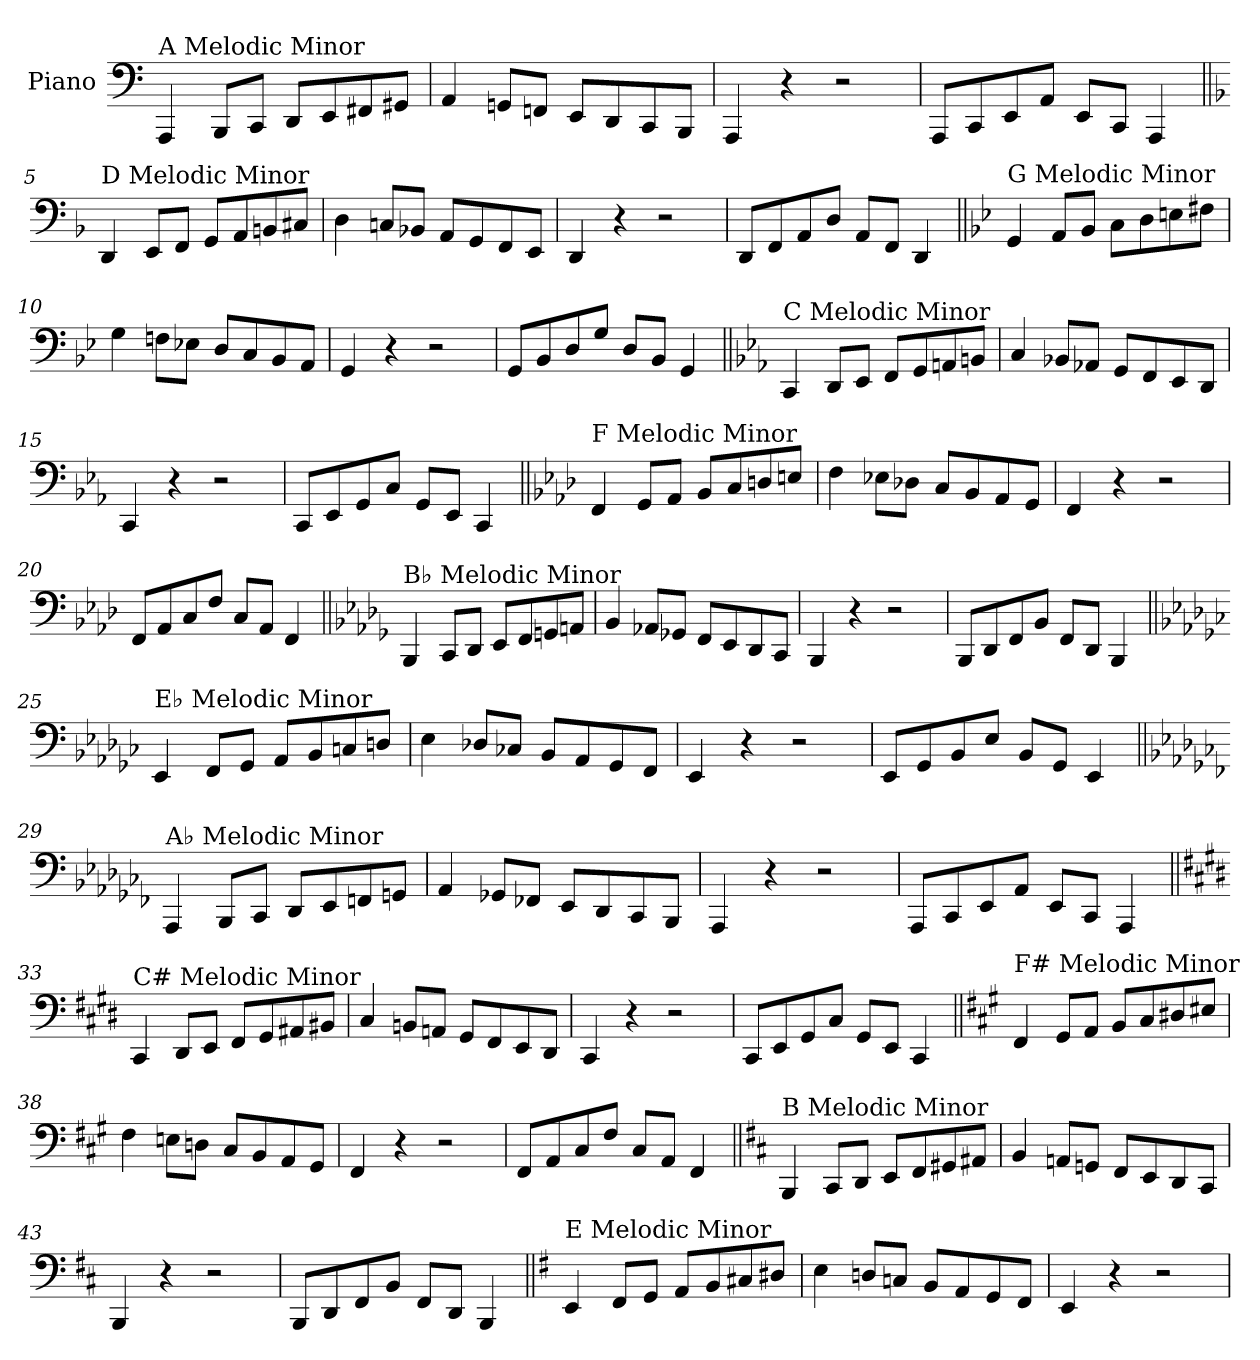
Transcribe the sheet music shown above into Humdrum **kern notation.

**kern
*part1
*staff1
*I"Piano
*I'Pno.
*clefF4
*k[]
=1
!LO:TX:a:t=A Melodic Minor
4AAA/
8BBB/L
8CC/J
8DD/L
8EE/
8FF#X/
8GG#X/J
=2
4AA/
8GGn/L
8FFn/J
8EE/L
8DD/
8CC/
8BBB/J
=3
4AAA/
4r
2r
=4
8AAA/L
8CC/
8EE/
8AA/J
8EE/L
8CC/J
4AAA/
!!LO:LB:g=z
=5||
*k[b-]
!LO:TX:a:t=D Melodic Minor
4DD/
8EE/L
8FF/J
8GG/L
8AA/
8BBn/
8C#X/J
=6
4D\
8Cn/L
8BB-X/J
8AA/L
8GG/
8FF/
8EE/J
=7
4DD/
4r
2r
=8
8DD/L
8FF/
8AA/
8D/J
8AA/L
8FF/J
4DD/
!!LO:LB:g=z
=9||
*k[b-e-]
!LO:TX:a:t=G Melodic Minor
4GG/
8AA/L
8BB-/J
8C\L
8D\
8En\
8F#X\J
=10
4G\
8Fn\L
8E-X\J
8D/L
8C/
8BB-/
8AA/J
=11
4GG/
4r
2r
=12
8GG/L
8BB-/
8D/
8G/J
8D/L
8BB-/J
4GG/
!!LO:LB:g=z
=13||
*k[b-e-a-]
!LO:TX:a:t=C Melodic Minor
4CC/
8DD/L
8EE-/J
8FF/L
8GG/
8AAn/
8BBn/J
=14
4C/
8BB-X/L
8AA-X/J
8GG/L
8FF/
8EE-/
8DD/J
=15
4CC/
4r
2r
=16
8CC/L
8EE-/
8GG/
8C/J
8GG/L
8EE-/J
4CC/
!!LO:LB:g=z
=17||
*k[b-e-a-d-]
!LO:TX:a:t=F Melodic Minor
4FF/
8GG/L
8AA-/J
8BB-/L
8C/
8Dn/
8En/J
=18
4F\
8E-X\L
8D-X\J
8C/L
8BB-/
8AA-/
8GG/J
=19
4FF/
4r
2r
=20
8FF/L
8AA-/
8C/
8F/J
8C/L
8AA-/J
4FF/
!!LO:LB:g=z
=21||
*k[b-e-a-d-g-]
!LO:TX:a:t=B♭ Melodic Minor
4BBB-/
8CC/L
8DD-/J
8EE-/L
8FF/
8GGn/
8AAn/J
=22
4BB-/
8AA-X/L
8GG-X/J
8FF/L
8EE-/
8DD-/
8CC/J
=23
4BBB-/
4r
2r
=24
8BBB-/L
8DD-/
8FF/
8BB-/J
8FF/L
8DD-/J
4BBB-/
!!LO:LB:g=z
=25||
*k[b-e-a-d-g-c-]
!LO:TX:a:t=E♭ Melodic Minor
4EE-/
8FF/L
8GG-/J
8AA-/L
8BB-/
8Cn/
8Dn/J
=26
4E-\
8D-X/L
8C-X/J
8BB-/L
8AA-/
8GG-/
8FF/J
=27
4EE-/
4r
2r
=28
8EE-/L
8GG-/
8BB-/
8E-/J
8BB-/L
8GG-/J
4EE-/
!!LO:LB:g=z
=29||
*k[b-e-a-d-g-c-f-]
!LO:TX:a:t=A♭ Melodic Minor
4AAA-/
8BBB-/L
8CC-/J
8DD-/L
8EE-/
8FFn/
8GGn/J
=30
4AA-/
8GG-X/L
8FF-X/J
8EE-/L
8DD-/
8CC-/
8BBB-/J
=31
4AAA-/
4r
2r
=32
8AAA-/L
8CC-/
8EE-/
8AA-/J
8EE-/L
8CC-/J
4AAA-/
!!LO:LB:g=z
=33||
*k[f#c#g#d#]
!LO:TX:a:t=C# Melodic Minor
4CC#/
8DD#/L
8EE/J
8FF#/L
8GG#/
8AA#X/
8BB#X/J
=34
4C#/
8BBn/L
8AAn/J
8GG#/L
8FF#/
8EE/
8DD#/J
=35
4CC#/
4r
2r
=36
8CC#/L
8EE/
8GG#/
8C#/J
8GG#/L
8EE/J
4CC#/
!!LO:LB:g=z
=37||
*k[f#c#g#]
!LO:TX:a:t=F# Melodic Minor
4FF#/
8GG#/L
8AA/J
8BB/L
8C#/
8D#X/
8E#X/J
=38
4F#\
8En\L
8Dn\J
8C#/L
8BB/
8AA/
8GG#/J
=39
4FF#/
4r
2r
=40
8FF#/L
8AA/
8C#/
8F#/J
8C#/L
8AA/J
4FF#/
!!LO:LB:g=z
=41||
*k[f#c#]
!LO:TX:a:t=B Melodic Minor
4BBB/
8CC#/L
8DD/J
8EE/L
8FF#/
8GG#X/
8AA#X/J
=42
4BB/
8AAn/L
8GGn/J
8FF#/L
8EE/
8DD/
8CC#/J
=43
4BBB/
4r
2r
=44
8BBB/L
8DD/
8FF#/
8BB/J
8FF#/L
8DD/J
4BBB/
!!LO:LB:g=z
=45||
*k[f#]
!LO:TX:a:t=E Melodic Minor
4EE/
8FF#/L
8GG/J
8AA/L
8BB/
8C#X/
8D#X/J
=46
4E\
8Dn/L
8Cn/J
8BB/L
8AA/
8GG/
8FF#/J
=47
4EE/
4r
2r
=
*-
